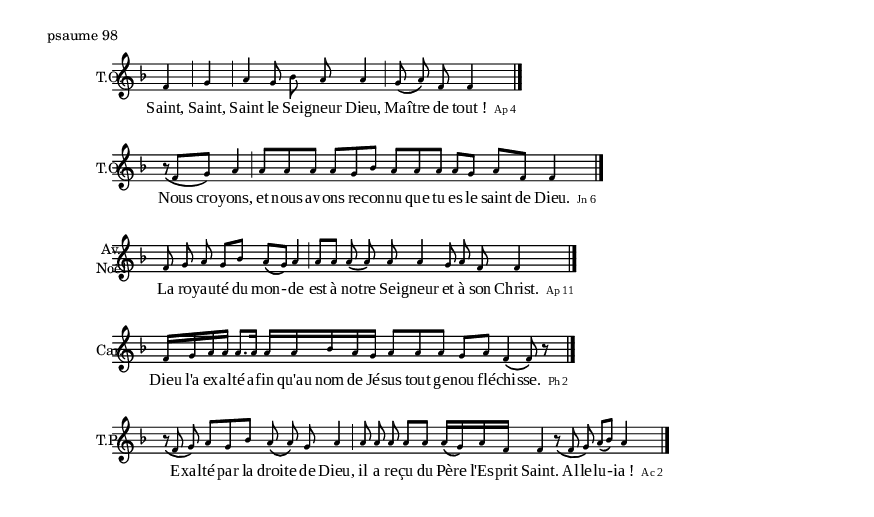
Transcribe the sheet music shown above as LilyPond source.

\version "2.12.0"
 \include "definitions.ly"
 \markup {psaume 98 }



\relative a' { 
	\new Staff {
		\cadenzaOn 		\key f \major
		\set Staff.instrumentName = \markup{ \center-column { T.O. } }
		f4
		\cesure
		g
		\cesure
		a
		\times 2/3 { g8 bes a }
		a4
		\cesure
		\times 2/3 { g8\( a\) f }
		f4
		\endBar
	}
	\addlyrics {
		 Saint, Saint, Saint le Sei -- gneur Dieu, Maî -- tre de "tout !"
		\markup { \citation #"Ap 4" }
	}
}

\relative a' { 
	\new Staff {
		\cadenzaOn 		\key f \major
		\set Staff.instrumentName = \markup{ \center-column { T.O. } }
		\times 2/3 { r8_\( f[ g]\) } a4\cesure
		\times 2/3 { a8[ a a] }
		\times 2/3 { a8[ g bes] }
		\times 2/3 { a8[ a a] }
		a8[ g]  a8[ f]  f4
		\endBar
	}
	\addlyrics {
		Nous cro -- yons, et nous av -- ons re -- con -- nu que tu es le saint de Dieu. 
		\markup { \citation #"Jn 6" }
	}
}
\relative a' { 
	\new Staff {
		\cadenzaOn 		\key f \major
		\set Staff.instrumentName = \markup{ \center-column { Av. Noël } }
		\times 2/3 { f8 g a }
		g[ bes]
		a[\( g\)]
		a4
		\cesure
		a8[ a]
		\times 2/3 { a\( a\) a }
		a4
		\times 2/3 { g8 a f }
		f4
		\endBar
	}
	\addlyrics {
		 La ro -- yau -- té du mon -- - -- de est à no -- tre Sei -- gneur et à son Christ.
		\markup { \citation #"Ap 11" }
	}
}

\relative a' { 
	\new Staff {
		\cadenzaOn 		\key f \major
		\set Staff.instrumentName = \markup{ \center-column { Car. } }
		f16[ g a a]
		a8.[ a16]
		\times 2/5 {a16[a bes a g]}
		\times 2/3 { a8[ a a] }
		g8[ a]
		f4\( f8\) r8
		\endBar
	}
	\addlyrics {
		Dieu l'a ex -- al -- té af -- in qu'au nom de Jé -- sus tout ge -- nou flé -- chi -- sse.
		\markup { \citation #"Ph 2" }
	}
}

\relative a' { 
	\new Staff {
		\cadenzaOn 		\key f \major
		\set Staff.instrumentName = \markup{ \center-column { T.P. } }
		\times 2/3 { r8_\( f g\) }
		\times 2/3 { a[ g bes] }
		\times 2/3 { a\( a\) g }
		a4
		\cesure
		\times 2/3 { a8 a a }
		a[ a]
		a16[\( g\) a f]
		f4
		
\espall
		\times 2/3 { r
8_\( f g\) }
		a[\( bes\)]
		a4
		\endBar
	}
	\addlyrics {
		 E -- xal -- té par la droi -- te de Dieu, il a re -- çu du Pè -- re l'Es -- prit Saint.
		 Al -- le -- lu -- - -- "ia !"
		\markup { \citation #"Ac 2" }
	}
}
